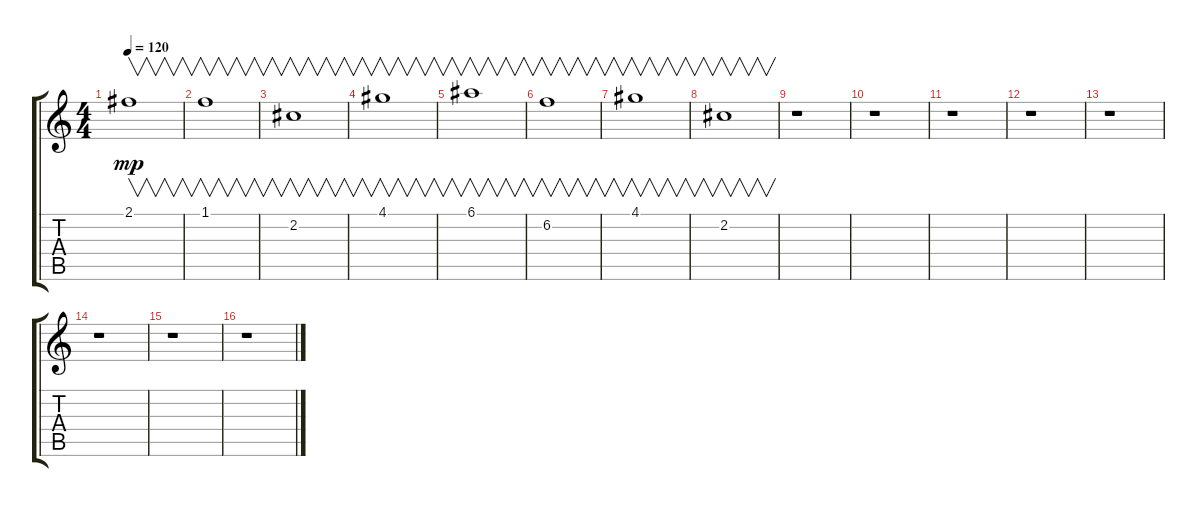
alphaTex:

\track "" {instrument distortionguitar}
\staff {score tabs}
\tuning (E4 B3 G3 D3 A2 E2) {hide}
\ts (4 4)
\tempo 120
\clef g2
\ks c
2.1.1{v dy mp} |
1.1.1{v} |
2.2.1{v} |
4.1.1{v} |
6.1.1{v} |
6.2.1{v} |
4.1.1{v} |
2.2.1{v} |
r.1 |
r.1 |
r.1 |
r.1 |
r.1 |
r.1 |
r.1 |
r.1
